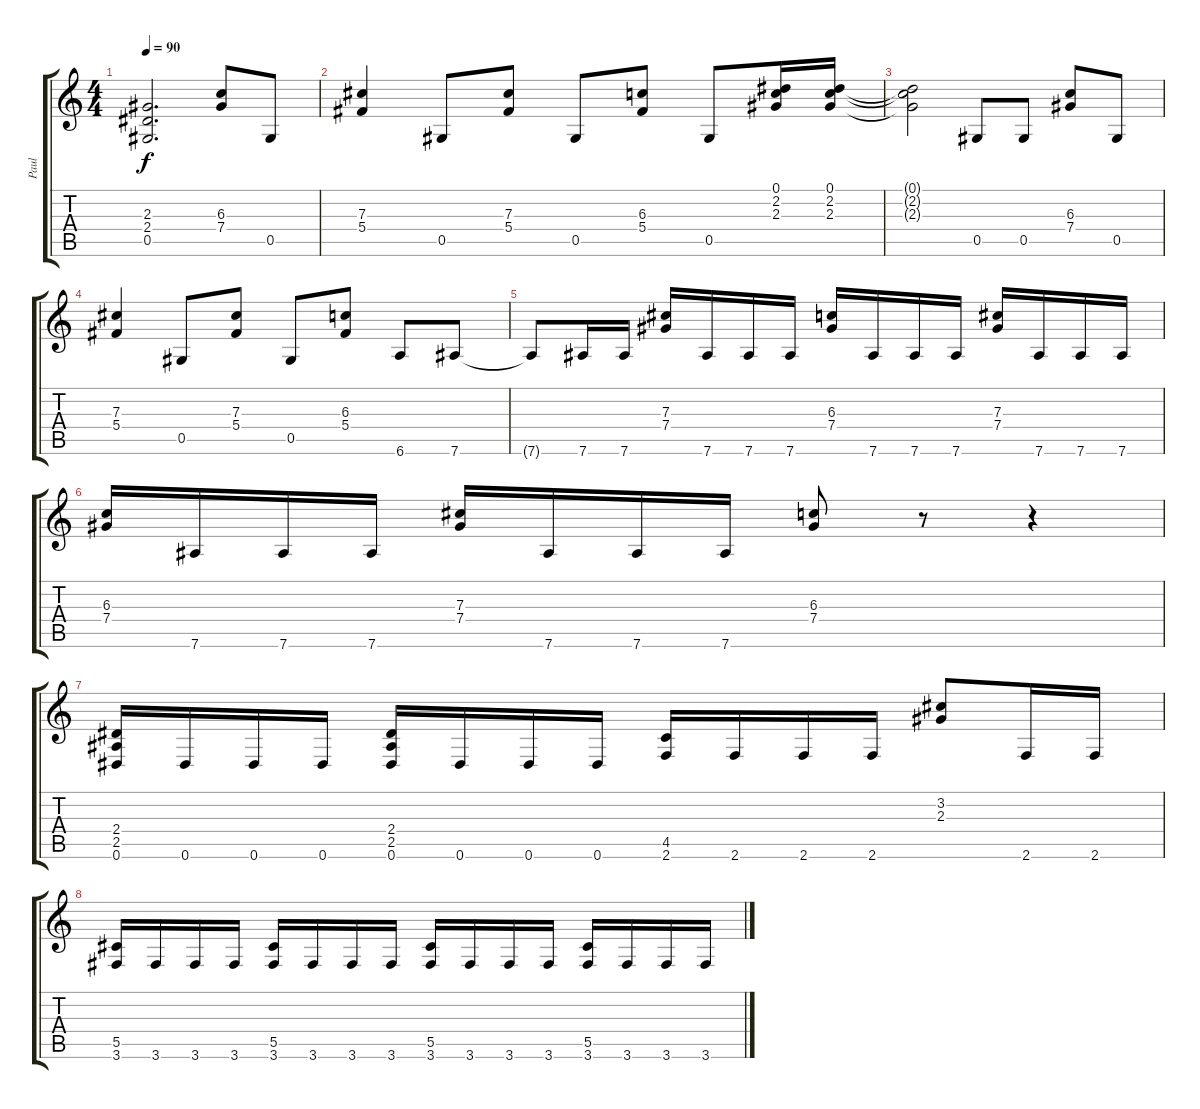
\track ("Paul" "Paul") {instrument distortionguitar}
\staff {score tabs}
\tuning (Eb4 Bb3 Gb3 Db3 Ab2 Eb2) {hide}
\ts (4 4)
\tempo 90
\clef g2
\ks c
(2.3{t} 2.4{t} 0.5{t}).2{d dy f} (6.3 7.4).8 0.5.8 |
(7.3 5.4).4 0.5.8 (7.3 5.4).8 0.5.8 (6.3 5.4).8 0.5.8 (0.1 2.2 2.3).16 (0.1 2.2 2.3).16 |
(0.1{t} 2.2{t} 2.3{t}).2 0.5.8 0.5.8 (6.3 7.4).8 0.5.8 |
(7.3 5.4).4 0.5.8 (7.3 5.4).8 0.5.8 (6.3 5.4).8 6.6.8 7.6.8 |
7.6{t}.8 7.6.16 7.6.16 (7.3 7.4).16 7.6.16 7.6.16 7.6.16 (6.3 7.4).16 7.6.16 7.6.16 7.6.16 (7.3 7.4).16 7.6.16 7.6.16 7.6.16 |
(6.3 7.4).16 7.6.16 7.6.16 7.6.16 (7.3 7.4).16 7.6.16 7.6.16 7.6.16 (6.3 7.4).8 r.8 r.4 |
(2.4 2.5 0.6).16 0.6.16 0.6.16 0.6.16 (2.4 2.5 0.6).16 0.6.16 0.6.16 0.6.16 (4.5 2.6).16 2.6.16 2.6.16 2.6.16 (3.2 2.3).8 2.6.16 2.6.16 |
(5.5 3.6).16 3.6.16 3.6.16 3.6.16 (5.5 3.6).16 3.6.16 3.6.16 3.6.16 (5.5 3.6).16 3.6.16 3.6.16 3.6.16 (5.5 3.6).16 3.6.16 3.6.16 3.6.16
